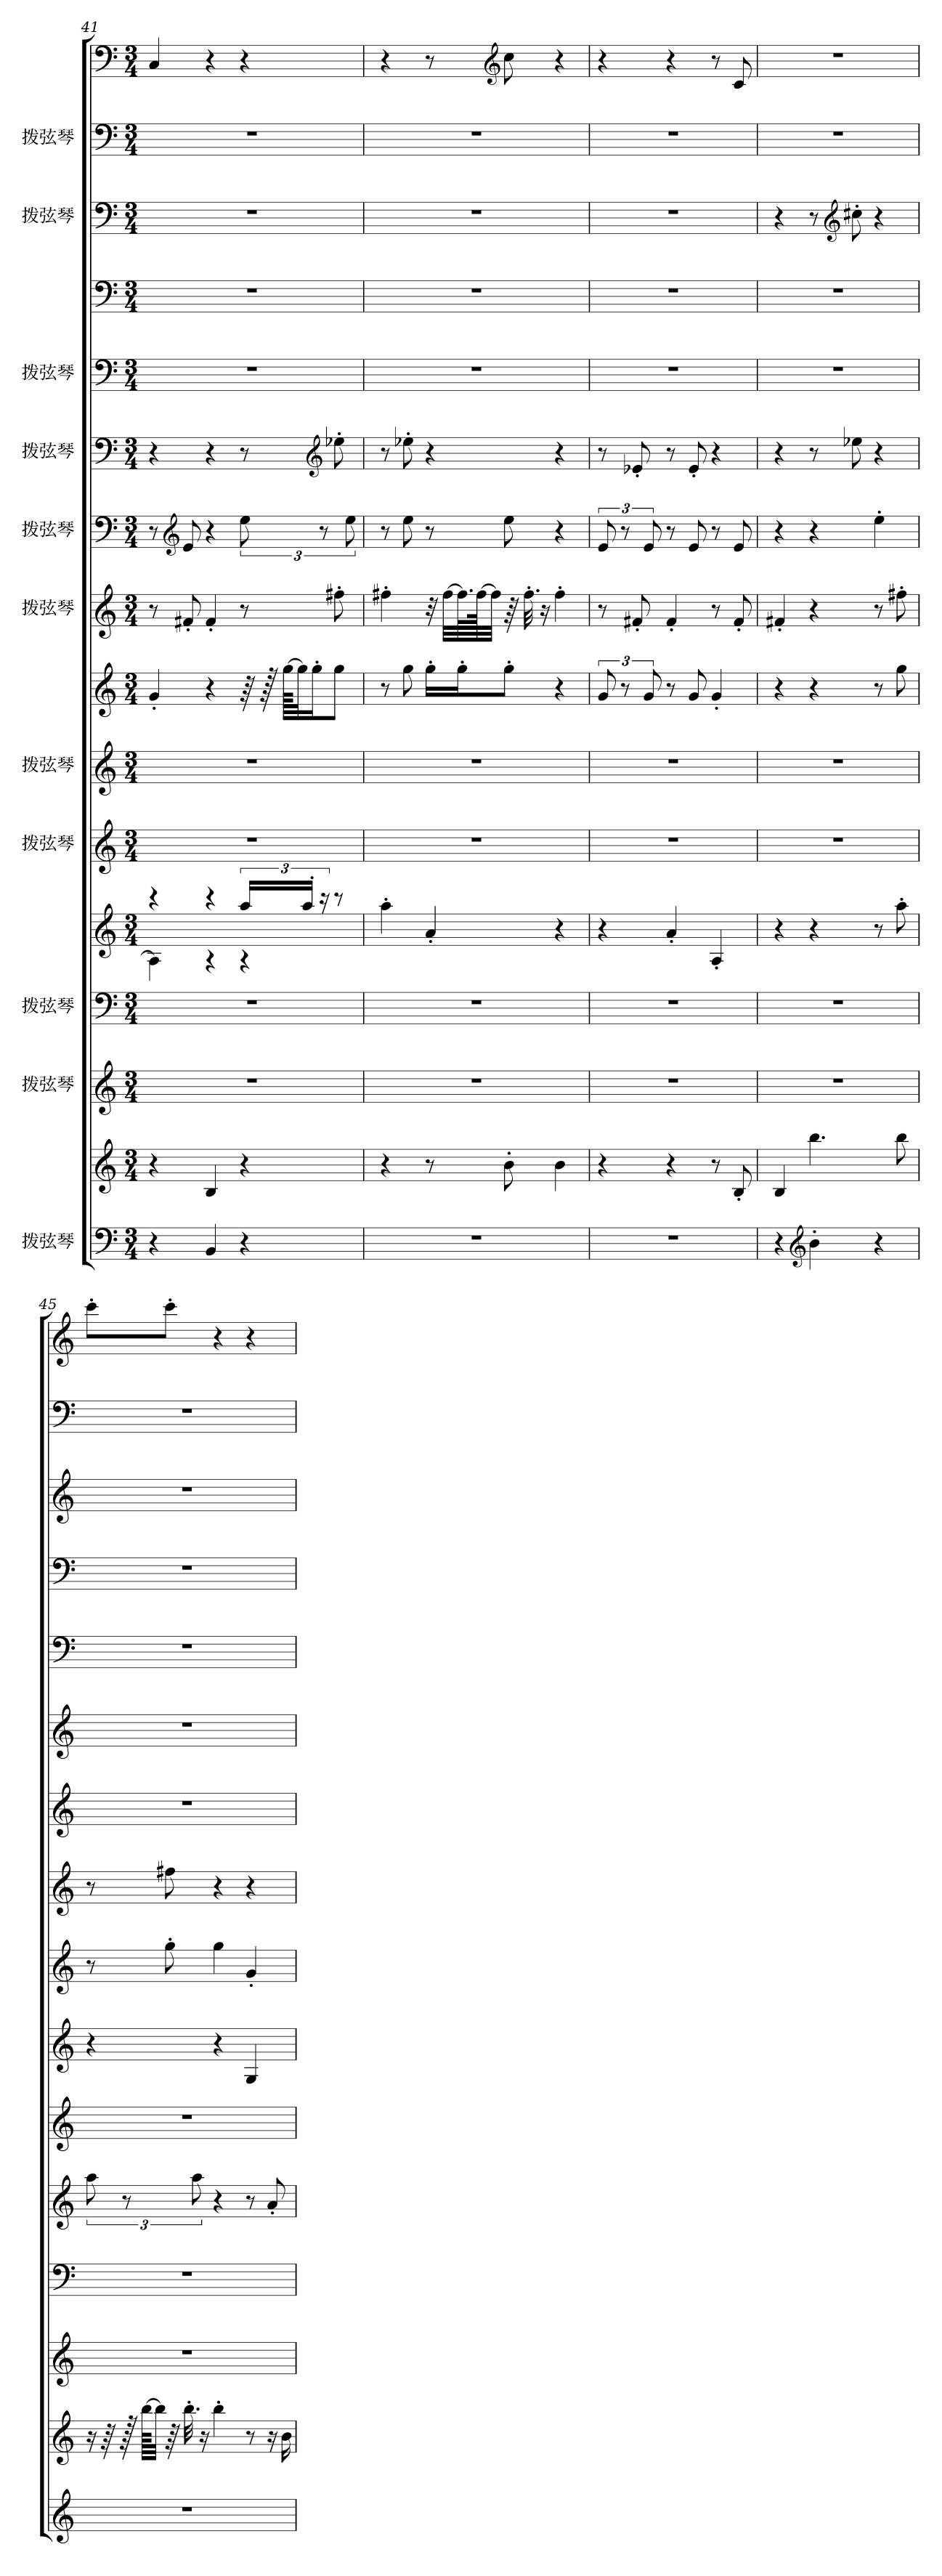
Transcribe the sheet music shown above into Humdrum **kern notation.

**kern	**kern	**kern	**kern	**kern	**kern	**kern	**kern	**kern	**kern	**kern	**kern	**kern	**kern	**kern	**kern
*part11	*part11	*part10	*part9	*part9	*part8	*part7	*part7	*part6	*part5	*part4	*part3	*part3	*part2	*part1	*part1
*staff16	*staff15	*staff14	*staff13	*staff12	*staff11	*staff10	*staff9	*staff8	*staff7	*staff6	*staff5	*staff4	*staff3	*staff2	*staff1
*I"拨弦琴	*	*I"拨弦琴	*I"拨弦琴	*	*I"拨弦琴	*I"拨弦琴	*	*I"拨弦琴	*I"拨弦琴	*I"拨弦琴	*I"拨弦琴	*	*I"拨弦琴	*I"拨弦琴	*
!!LO:PB:g=z
*clefF4	*clefG2	*clefG2	*clefF4	*clefG2	*clefG2	*clefG2	*clefG2	*clefG2	*clefF4	*clefF4	*clefF4	*clefF4	*clefF4	*clefF4	*clefF4
*k[]	*k[]	*k[]	*k[]	*k[]	*k[]	*k[]	*k[]	*k[]	*k[]	*k[]	*k[]	*k[]	*k[]	*k[]	*k[]
*M3/4	*M3/4	*M3/4	*M3/4	*M3/4	*M3/4	*M3/4	*M3/4	*M3/4	*M3/4	*M3/4	*M3/4	*M3/4	*M3/4	*M3/4	*M3/4
=41	=41	=41	=41	=41	=41	=41	=41	=41	=41	=41	=41	=41	=41	=41	=41
*	*	*	*	*^	*	*	*	*	*	*	*	*	*	*	*
4r	4r	2.r	2.r	4r	4A\]	2.r	2.r	4g'/	8r	8r	4r	2.r	2.r	2.r	2.r	4C/
*	*	*	*	*	*	*	*	*	*	*clefG2	*	*	*	*	*	*
.	.	.	.	.	.	.	.	.	8f#X'/	8e/	.	.	.	.	.	.
4BB/	4B/	.	.	4r	4r	.	.	4r	4f#'/	4r	4r	.	.	.	.	4r
4r	4r	.	.	24aa/LL	4r	.	.	64r	8r	12ee\	8r	.	.	.	.	4r
.	.	.	.	.	.	.	.	128r	.	.	.	.	.	.	.	.
.	.	.	.	.	.	.	.	[128gg\KKLLL	.	.	.	.	.	.	.	.
.	.	.	.	.	.	.	.	32gg\J]	.	.	.	.	.	.	.	.
.	.	.	.	24aa'/JJ	.	.	.	.	.	.	.	.	.	.	.	.
.	.	.	.	.	.	.	.	16gg'\J	.	.	.	.	.	.	.	.
.	.	.	.	24r	.	.	.	.	.	12r	.	.	.	.	.	.
*	*	*	*	*	*	*	*	*	*	*	*clefG2	*	*	*	*	*
.	.	.	.	8r	.	.	.	8gg\J	8ff#X'\	.	8ee-X'\	.	.	.	.	.
.	.	.	.	.	.	.	.	.	.	12ee\	.	.	.	.	.	.
*	*	*	*	*v	*v	*	*	*	*	*	*	*	*	*	*	*
=42	=42	=42	=42	=42	=42	=42	=42	=42	=42	=42	=42	=42	=42	=42	=42
2.r	4r	2.r	2.r	4aa'\	2.r	2.r	8r	4ff#X'\	8r	8r	2.r	2.r	2.r	2.r	4r
.	.	.	.	.	.	.	8gg\	.	8ee\	8ee-X'\	.	.	.	.	.
.	8r	.	.	4a'/	.	.	16gg'\LL	32r	8r	4r	.	.	.	.	8r
.	.	.	.	.	.	.	.	[32ff#\LLL	.	.	.	.	.	.	.
.	.	.	.	.	.	.	16gg'\J	64.ff#\L]	.	.	.	.	.	.	.
.	.	.	.	.	.	.	.	[128ff#\JK	.	.	.	.	.	.	.
.	.	.	.	.	.	.	.	32ff#\JJJ]	.	.	.	.	.	.	.
*	*	*	*	*	*	*	*	*	*	*	*	*	*	*	*clefG2
.	8b'\	.	.	.	.	.	8gg'\J	64r	8ee\	.	.	.	.	.	8cc\
.	.	.	.	.	.	.	.	32.ff#'\	.	.	.	.	.	.	.
.	.	.	.	.	.	.	.	16r	.	.	.	.	.	.	.
.	4b\	.	.	4r	.	.	4r	4ff#'\	4r	4r	.	.	.	.	4r
=43	=43	=43	=43	=43	=43	=43	=43	=43	=43	=43	=43	=43	=43	=43	=43
2.r	4r	2.r	2.r	4r	2.r	2.r	12g/	8r	12e/	8r	2.r	2.r	2.r	2.r	4r
.	.	.	.	.	.	.	12r	.	12r	.	.	.	.	.	.
.	.	.	.	.	.	.	.	8f#X'/	.	8e-X'/	.	.	.	.	.
.	.	.	.	.	.	.	12g/	.	12e/	.	.	.	.	.	.
.	4r	.	.	4a'/	.	.	8r	4f#'/	8r	8r	.	.	.	.	4r
.	.	.	.	.	.	.	8g/	.	8e/	8e-'/	.	.	.	.	.
.	8r	.	.	4A'/	.	.	4g'/	8r	8r	4r	.	.	.	.	8r
.	8B'/	.	.	.	.	.	.	8f#'/	8e/	.	.	.	.	.	8c/
!!LO:PB:g=z
=44	=44	=44	=44	=44	=44	=44	=44	=44	=44	=44	=44	=44	=44	=44	=44
4r	4B/	2.r	2.r	4r	2.r	2.r	4r	4f#X'/	4r	4r	2.r	2.r	4r	2.r	2.r
*clefG2	*	*	*	*	*	*	*	*	*	*	*	*	*	*	*
4b'\	4.bb\	.	.	4r	.	.	4r	4r	4r	8r	.	.	8r	.	.
*	*	*	*	*	*	*	*	*	*	*	*	*	*clefG2	*	*
.	.	.	.	.	.	.	.	.	.	8ee-X\	.	.	8cc#X'\	.	.
4r	.	.	.	8r	.	.	8r	8r	4ee'\	4r	.	.	4r	.	.
.	8bb\	.	.	8aa'\	.	.	8gg\	8ff#X'\	.	.	.	.	.	.	.
=45	=45	=45	=45	=45	=45	=45	=45	=45	=45	=45	=45	=45	=45	=45	=45
2.r	16r	2.r	2.r	12aa\	2.r	4r	8r	8r	2.r	2.r	2.r	2.r	2.r	2.r	8ccc'\L
.	64r	.	.	.	.	.	.	.	.	.	.	.	.	.	.
.	128r	.	.	.	.	.	.	.	.	.	.	.	.	.	.
.	.	.	.	12r	.	.	.	.	.	.	.	.	.	.	.
.	[128bb\KKLLL	.	.	.	.	.	.	.	.	.	.	.	.	.	.
.	32bb\JJJ]	.	.	.	.	.	.	.	.	.	.	.	.	.	.
.	64r	.	.	.	.	.	8gg'\	8ff#X\	.	.	.	.	.	.	8ccc'\J
.	32.bb'\	.	.	.	.	.	.	.	.	.	.	.	.	.	.
.	.	.	.	12aa\	.	.	.	.	.	.	.	.	.	.	.
.	16r	.	.	.	.	.	.	.	.	.	.	.	.	.	.
.	4bb'\	.	.	4r	.	4r	4gg\	4r	.	.	.	.	.	.	4r
.	8r	.	.	8r	.	4G/	4g'/	4r	.	.	.	.	.	.	4r
.	16r	.	.	8a'/	.	.	.	.	.	.	.	.	.	.	.
.	16b\	.	.	.	.	.	.	.	.	.	.	.	.	.	.
=	=	=	=	=	=	=	=	=	=	=	=	=	=	=	=
*-	*-	*-	*-	*-	*-	*-	*-	*-	*-	*-	*-	*-	*-	*-	*-
